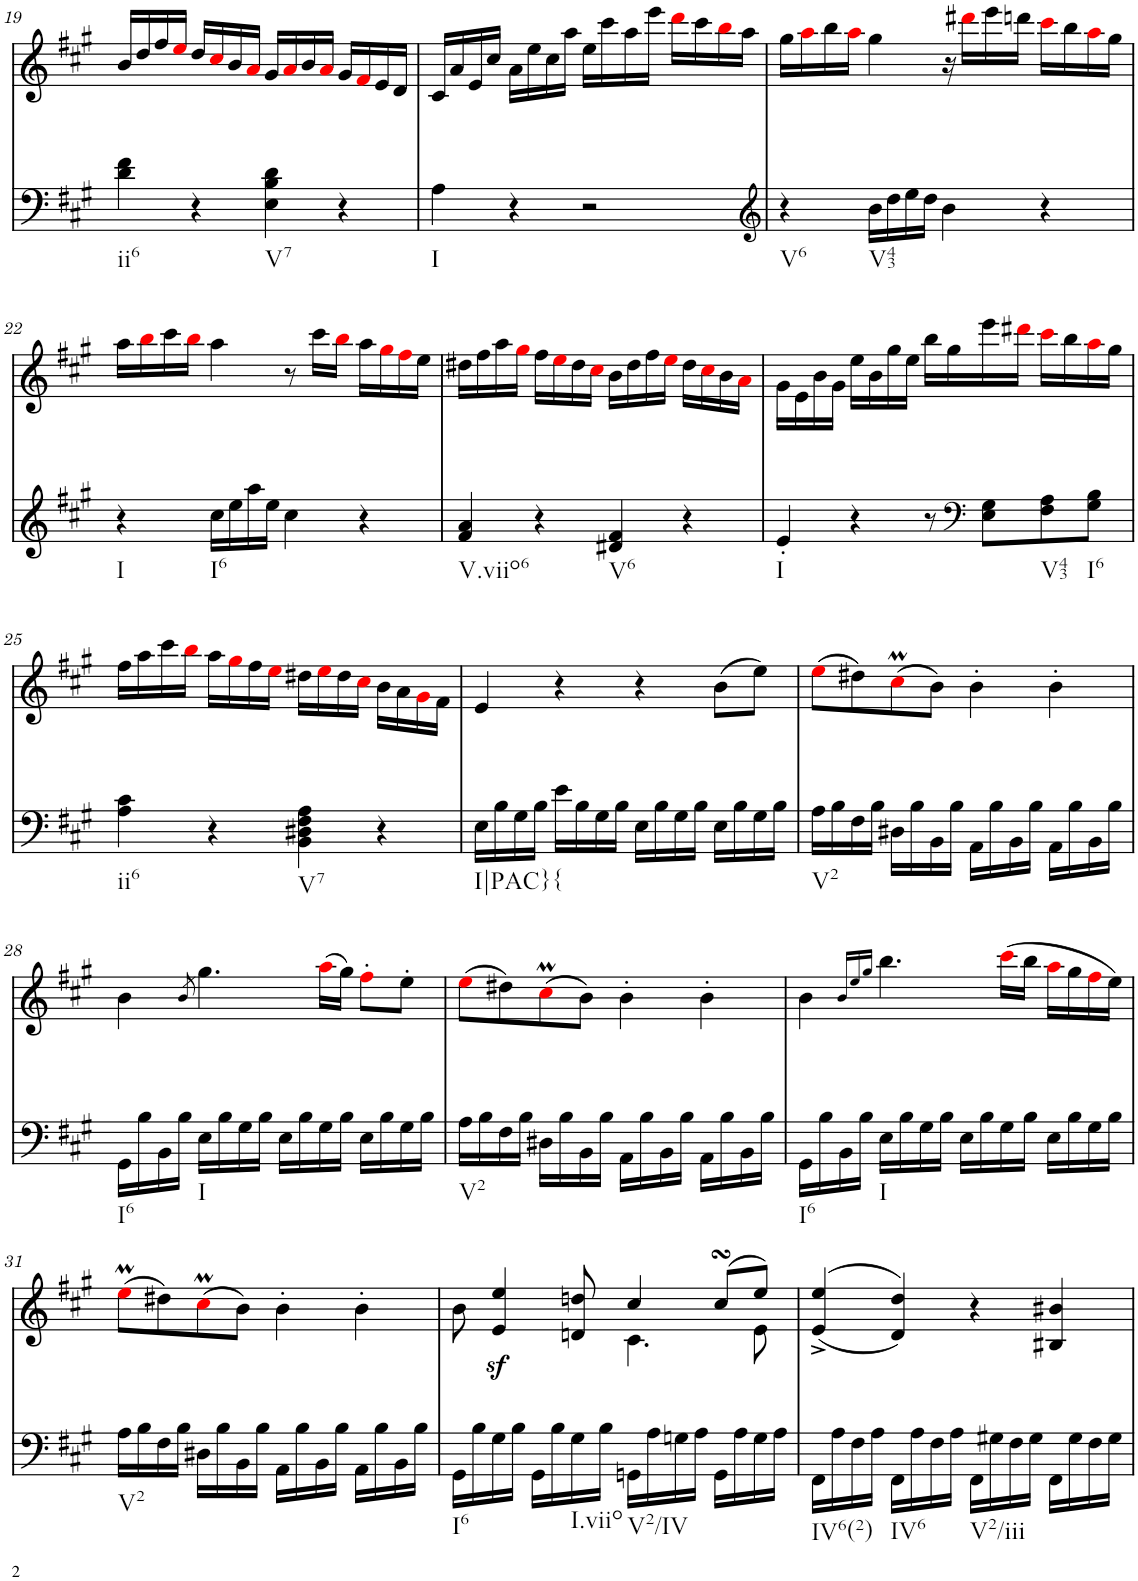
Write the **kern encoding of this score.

**kern	**kern	**dynam
*part2	*part1	*part1
*staff2	*staff1	*staff1
*I"piano	*I"piano	*
*I'Pno	*I'Pno	*
!!LO:PB:g=z
*clefF4	*clefG2	*
*k[f#c#g#]	*k[f#c#g#]	*
*A:	*A:	*
*M4/4	*M4/4	*
=19	=19	=19
4d\ 4f#\	16b/LL	.
.	16dd/	.
.	16ff#/	.
.	16eei/JJ	.
4r	16dd/LL	.
.	16cc#i/	.
.	16b/	.
.	16ai/JJ	.
4E\ 4B\ 4d\	16g#/LL	.
.	16ai/	.
.	16b/	.
.	16ai/JJ	.
4r	16g#/LL	.
.	16f#i/	.
.	16e/	.
.	16d/JJ	.
=20	=20	=20
4A\	16c#/LL	.
.	16a/	.
.	16e/	.
.	16cc#/JJ	.
4r	16a\LL	.
.	16ee\	.
.	16cc#\	.
.	16aa\JJ	.
2r	16ee\LL	.
.	16ccc#\	.
.	16aa\	.
.	16eee\JJ	.
.	16dddi\LL	.
.	16ccc#\	.
.	16bbi\	.
.	16aa\JJ	.
=21	=21	=21
*clefG2	*	*
4r	16gg#\LL	.
.	16aai\	.
.	16bb\	.
.	16aai\JJ	.
16b\LL	4gg#\	.
16dd\	.	.
16ee\	.	.
16dd\JJ	.	.
4b\	16r	.
.	16ddd#Xi\LL	.
.	16eee\	.
.	16dddn\JJ	.
4r	16ccc#i\LL	.
.	16bb\	.
.	16aai\	.
.	16gg#\JJ	.
!!LO:LB:g=z
=22	=22	=22
4r	16aa\LL	.
.	16bbi\	.
.	16ccc#\	.
.	16bbi\JJ	.
16cc#\LL	4aa\	.
16ee\	.	.
16aa\	.	.
16ee\JJ	.	.
4cc#\	8r	.
.	16ccc#\LL	.
.	16bbi\JJ	.
4r	16aa\LL	.
.	16gg#i\	.
.	16ff#i\	.
.	16ee\JJ	.
=23	=23	=23
4f#/ 4a/	16dd#X\LL	.
.	16ff#\	.
.	16aa\	.
.	16gg#i\JJ	.
4r	16ff#\LL	.
.	16eei\	.
.	16dd#\	.
.	16cc#i\JJ	.
4d#X/ 4f#/	16b\LL	.
.	16dd#\	.
.	16ff#\	.
.	16eei\JJ	.
4r	16dd#\LL	.
.	16cc#i\	.
.	16b\	.
.	16ai\JJ	.
=24	=24	=24
4e'/	16g#\LL	.
.	16e\	.
.	16b\	.
.	16g#\JJ	.
4r	16ee\LL	.
.	16b\	.
.	16gg#\	.
.	16ee\JJ	.
8r	16bb\LL	.
.	16gg#\	.
*clefF4	*	*
8E\ 8G#\L	16eee\	.
.	16ddd#Xi\JJ	.
8F#\ 8A\	16ccc#i\LL	.
.	16bb\	.
8G#\ 8B\J	16aai\	.
.	16gg#\JJ	.
!!LO:LB:g=z
=25	=25	=25
4A\ 4c#\	16ff#\LL	.
.	16aa\	.
.	16ccc#\	.
.	16bbi\JJ	.
4r	16aa\LL	.
.	16gg#i\	.
.	16ff#\	.
.	16eei\JJ	.
4BB\ 4D#X\ 4F#\ 4A\	16dd#X\LL	.
.	16eei\	.
.	16dd#\	.
.	16cc#i\JJ	.
4r	16b\LL	.
.	16a\	.
.	16g#i\	.
.	16f#\JJ	.
=26	=26	=26
16E\LL	4e/	.
16B\	.	.
16G#\	.	.
16B\JJ	.	.
16e\LL	4r	.
16B\	.	.
16G#\	.	.
16B\JJ	.	.
16E\LL	4r	.
16B\	.	.
16G#\	.	.
16B\JJ	.	.
16E\LL	(8b\L	.
16B\	.	.
16G#\	8ee\J)	.
16B\JJ	.	.
=27	=27	=27
16A\LL	(8eei\L	.
16B\	.	.
16F#\	8dd#X\)	.
16B\JJ	.	.
16D#X\LL	(8cc#mi\	.
16B\	.	.
16BB\	8b\J)	.
16B\JJ	.	.
16AA\LL	4b'\	.
16B\	.	.
16BB\	.	.
16B\JJ	.	.
16AA\LL	4b'\	.
16B\	.	.
16BB\	.	.
16B\JJ	.	.
!!LO:LB:g=z
=28	=28	=28
16GG#\LL	4b\	.
16B\	.	.
16BB\	.	.
16B\JJ	.	.
.	8qb/	.
16E\LL	4.gg#\	.
16B\	.	.
16G#\	.	.
16B\JJ	.	.
16E\LL	.	.
16B\	.	.
16G#\	(16aai\LL	.
16B\JJ	16gg#\JJ)	.
16E\LL	8ff#'i\L	.
16B\	.	.
16G#\	8ee'\J	.
16B\JJ	.	.
=29	=29	=29
16A\LL	(8eei\L	.
16B\	.	.
16F#\	8dd#X\)	.
16B\JJ	.	.
16D#X\LL	(8cc#mi\	.
16B\	.	.
16BB\	8b\J)	.
16B\JJ	.	.
16AA\LL	4b'\	.
16B\	.	.
16BB\	.	.
16B\JJ	.	.
16AA\LL	4b'\	.
16B\	.	.
16BB\	.	.
16B\JJ	.	.
=30	=30	=30
16GG#\LL	4b\	.
16B\	.	.
16BB\	.	.
16B\JJ	.	.
.	16qb/LL	.
.	16qee/	.
.	16qgg#/JJ	.
16E\LL	4.bb\	.
16B\	.	.
16G#\	.	.
16B\JJ	.	.
16E\LL	.	.
16B\	.	.
16G#\	(16ccc#i\LL	.
16B\JJ	16bb\JJ	.
16E\LL	16aai\LL	.
16B\	16gg#\	.
16G#\	16ff#i\	.
16B\JJ	16ee\JJ)	.
!!LO:LB:g=z
=31	=31	=31
16A\LL	(8eeMi\L	.
16B\	.	.
16F#\	8dd#X\)	.
16B\JJ	.	.
16D#X\LL	(8cc#mi\	.
16B\	.	.
16BB\	8b\J)	.
16B\JJ	.	.
16AA\LL	4b'\	.
16B\	.	.
16BB\	.	.
16B\JJ	.	.
16AA\LL	4b'\	.
16B\	.	.
16BB\	.	.
16B\JJ	.	.
=32	=32	=32
*	*^	*
16GG#\LL	8b\	2ryy	.
16B\	.	.	.
!	!	!	!LO:DY:b
16G#\	4e/ 4ee/	.	sf
16B\JJ	.	.	.
16GG#\LL	.	.	.
16B\	.	.	.
16G#\	8dn/ 8ddn/	.	.
16B\JJ	.	.	.
16GGn\LL	4cc#/	4.c#\	.
16A\	.	.	.
16Gn\	.	.	.
16A\JJ	.	.	.
16GG\LL	(8cc#sSsS/L	.	.
16A\	.	.	.
16G\	8ee/J)	8e\	.
16A\JJ	.	.	.
*	*v	*v	*
=33	=33	=33
16FF#\LL	(>(4e/^ 4ee/^	.
16A\	.	.
16F#\	.	.
16A\JJ	.	.
16FF#\LL	4d/ 4dd/))	.
16A\	.	.
16F#\	.	.
16A\JJ	.	.
16FF#\LL	4r	.
16G#X\	.	.
16F#\	.	.
16G#\JJ	.	.
16FF#\LL	4B#X/ 4b#X/	.
16G#\	.	.
16F#\	.	.
16G#\JJ	.	.
=	=	=
*-	*-	*-
